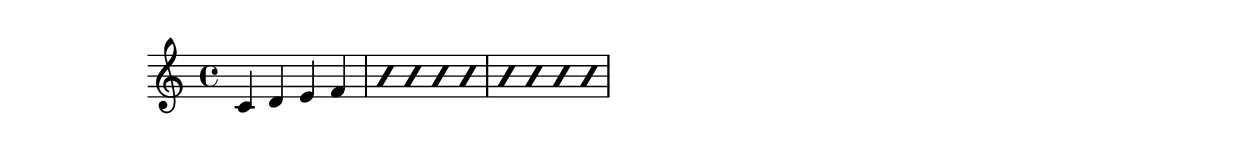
%% DO NOT EDIT this file manually; it is automatically
%% generated from LSR http://lsr.dsi.unimi.it
%% Make any changes in LSR itself, or in Documentation/snippets/new/ ,
%% and then run scripts/auxiliar/makelsr.py
%%
%% This file is in the public domain.
\version "2.17.20"

\header {
  lsrtags = "rhythms, tweaks-and-overrides"

  texidoc = "
In @qq{simple} lead-sheets, sometimes no actual notes are written,
instead only @qq{rhythmic patterns} and chords above the measures are
notated giving the structure of a song. Such a feature is for example
useful while creating/transcribing the structure of a song and also
when sharing lead sheets with guitarists or jazz musicians. The
standard support for this using @code{\\repeat percent} is unsuitable
here since the first beat has to be an ordinary note or rest. This
example shows two solutions to this problem, by redefining ordinary
rests to be printed as slashes. (If the duration of each beat is not a
quarter note, replace the @code{r4} in the definitions with a rest of
the appropriate duration).

"
  doctitle = "Rhythmic slashes"
} % begin verbatim


% Macro to print single slash
rs = {
  \once \override Rest.stencil = #ly:percent-repeat-item-interface::beat-slash
  \once \override Rest.thickness = #0.48
  \once \override Rest.slope = #1.7
  r4
}

% Function to print a specified number of slashes
comp = #(define-music-function (parser location count) (integer?)
  #{
    \override Rest.stencil = #ly:percent-repeat-item-interface::beat-slash
    \override Rest.thickness = #0.48
    \override Rest.slope = #1.7
    \repeat unfold $count { r4 }
    \revert Rest.stencil
  #}
)

\score {
  \relative c' {
    c4 d e f |
    \rs \rs \rs \rs |
    \comp #4 |
  }
}
